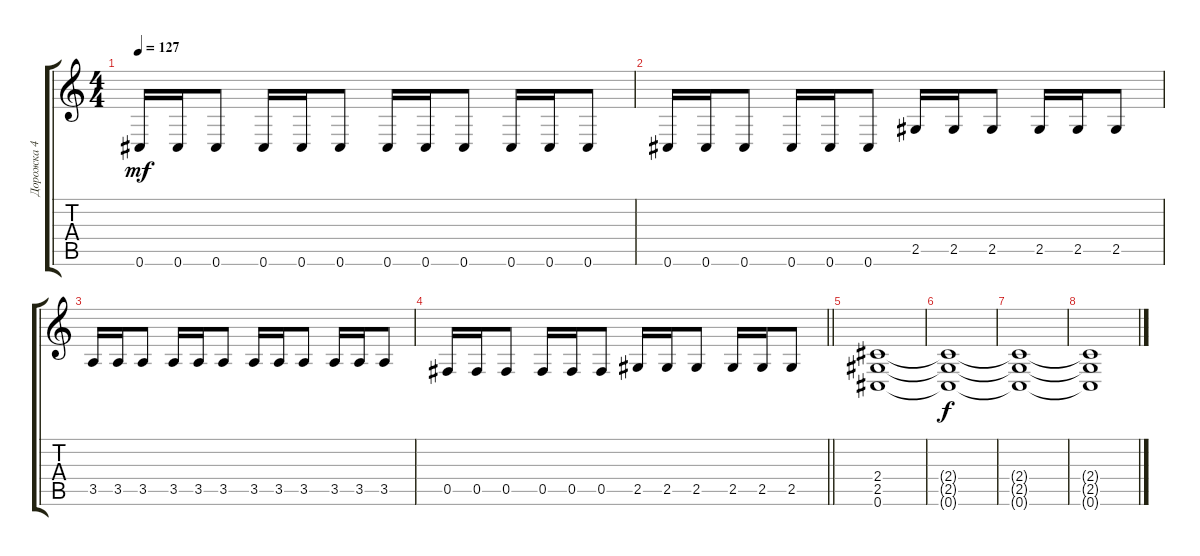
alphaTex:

\track ("Дорожка 4" "Дорожка 4") {instrument electricbassfinger}
\staff {score tabs}
\tuning (Db4 Ab3 E3 B2 Gb2 Db2) {hide}
\ts (4 4)
\tempo 127
\clef g2
\ks c
0.6.16{dy mf} 0.6.16 0.6.8 0.6.16 0.6.16 0.6.8 0.6.16 0.6.16 0.6.8 0.6.16 0.6.16 0.6.8 |
0.6.16 0.6.16 0.6.8 0.6.16 0.6.16 0.6.8 2.5.16 2.5.16 2.5.8 2.5.16 2.5.16 2.5.8 |
3.5.16 3.5.16 3.5.8 3.5.16 3.5.16 3.5.8 3.5.16 3.5.16 3.5.8 3.5.16 3.5.16 3.5.8 |
\barLineRight lightlight
0.5.16 0.5.16 0.5.8 0.5.16 0.5.16 0.5.8 2.5.16 2.5.16 2.5.8 2.5.16 2.5.16 2.5.8 |
(2.4 2.5 0.6).1 |
(2.4{t} 2.5{t} 0.6{t}).1{dy f} |
(2.4{t} 2.5{t} 0.6{t}).1 |
(2.4{t} 2.5{t} 0.6{t}).1
